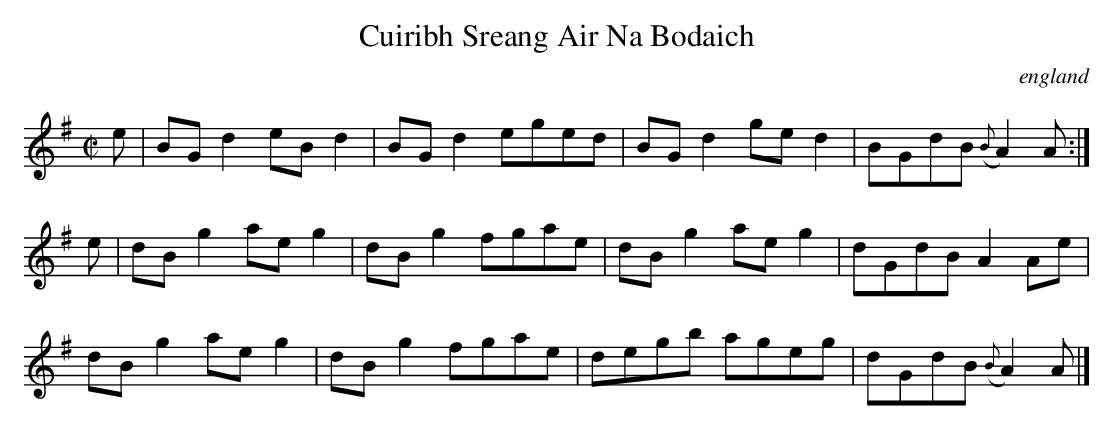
X:1
T:Cuiribh Sreang Air Na Bodaich
O:england
M:C|
L:1/8
K:A Dorian
e|BGd2 eBd2|BGd2 eged|BGd2 ged2|BGdB ({B}A2)A:|
e|dBg2 aeg2|dBg2 fgae|dBg2 aeg2|dGdB     A2 Ae|
dBg2 aeg2|dBg2 fgae|degb ageg|dGdB {(B}A2)A|]
